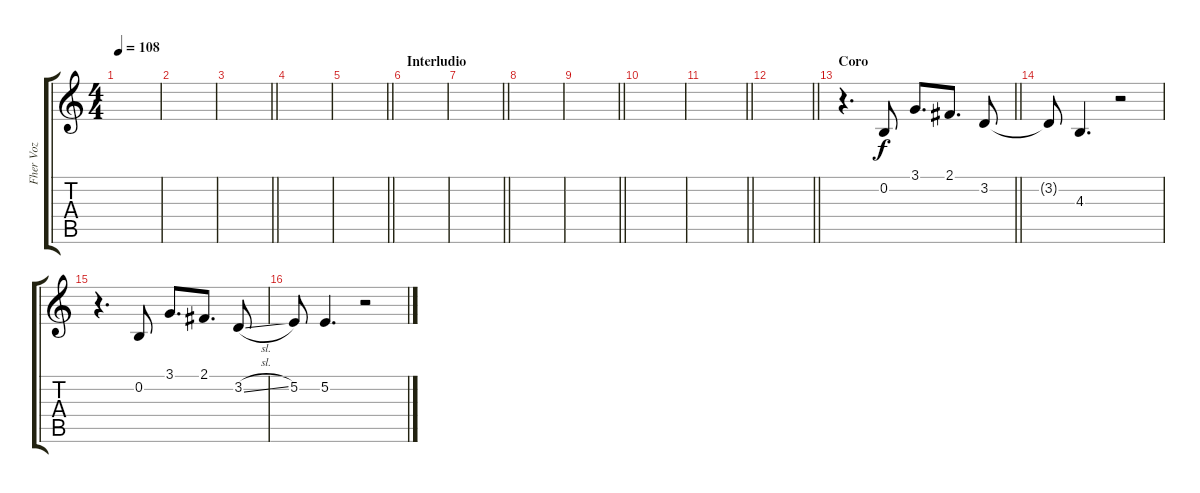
\track ("Fher Voz" "Fher Voz") {instrument flute}
\staff {score tabs}
\tuning (E4 B3 G3 D3 A2 E2) {hide}
\ts (4 4)
\tempo 108
\clef g2
\ks c
|
|
\barLineRight lightlight
|
|
\barLineRight lightlight
|
\section ("" "Interludio")
|
\barLineRight lightlight
|
|
\barLineRight lightlight
|
|
\barLineRight lightlight
|
\barLineRight lightlight
|
\section ("" "Coro")
\barLineRight lightlight
r.4{d} 0.2.8 3.1.8{d} 2.1.8{d} 3.2.8 |
3.2{t}.8 4.3.4{d} r.2 |
r.4{d} 0.2.8 3.1.8{d} 2.1.8{d} 3.2{sl}.8 |
5.2.8 5.2.4{d} r.2
